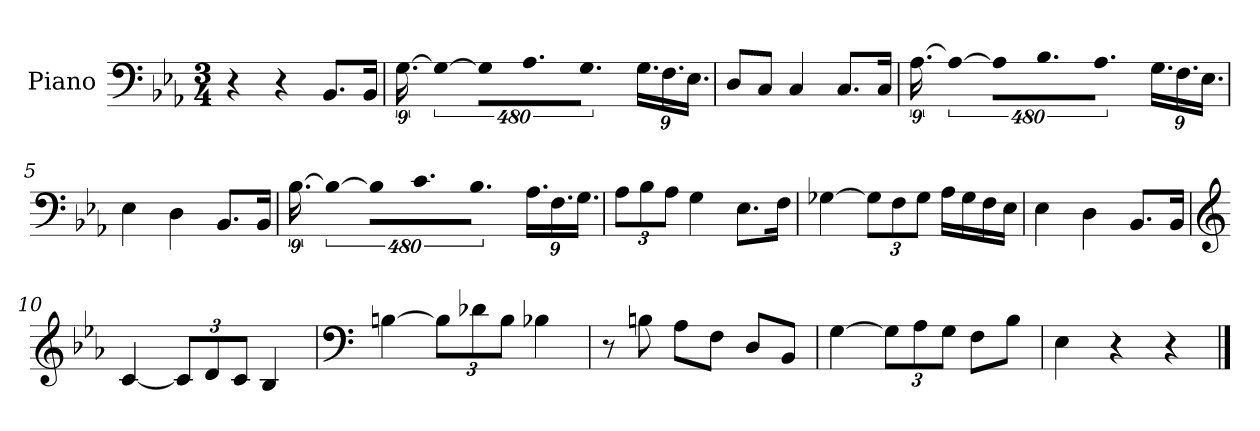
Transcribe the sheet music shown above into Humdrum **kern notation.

**kern
*part1
*staff1
*I"Piano
*I'Pno.
*clefF4
*k[b-e-a-]
*M3/4
*MM120
=1
4r
4r
8.BB-/L
16BB-/Jk
=2
[18.G\
!LO:N:vis=4
1920%427G\_
!LO:N:vis=32
1920%53G\KLL]
18.A-\
18.G\JJ
18.G\LL
18.F\
18.E-\JJ
=3
8D/L
8C/J
4C/
8.C/L
16C/Jk
=4
[18.A-\
!LO:N:vis=4
1920%427A-\_
!LO:N:vis=32
1920%53A-\KLL]
18.B-\
18.A-\JJ
18.G\LL
18.F\
18.E-\JJ
=5
4E-\
4D\
8.BB-/L
16BB-/Jk
!!LO:LB:g=z
=6
[18.B-\
!LO:N:vis=4
1920%427B-\_
!LO:N:vis=32
1920%53B-\KLL]
18.c\
18.B-\JJ
18.A-\LL
18.F\
18.G\JJ
=7
*Xbrackettup
12A-\L
12B-\
12A-\J
4G\
8.E-\L
16F\Jk
=8
[4G-X\
12G-\L]
12F\
12G-\J
16A-\LL
16G-\
16F\
16E-\JJ
=9
4E-\
4D\
8.BB-/L
16BB-/Jk
=10
*clefG2
[4c/
12c/L]
12d/
12c/J
4B-/
!!LO:LB:g=z
=11
*clefF4
[4Bn\
12B\L]
12d-X\
12B\J
4B-X\
=12
8r
8Bn\
8A-\L
8F\J
8D/L
8BB-/J
=13
[4G\
12G\L]
12A-\
12G\J
8F\L
8B-\J
=14
4E-\
4r
4r
==
*-
